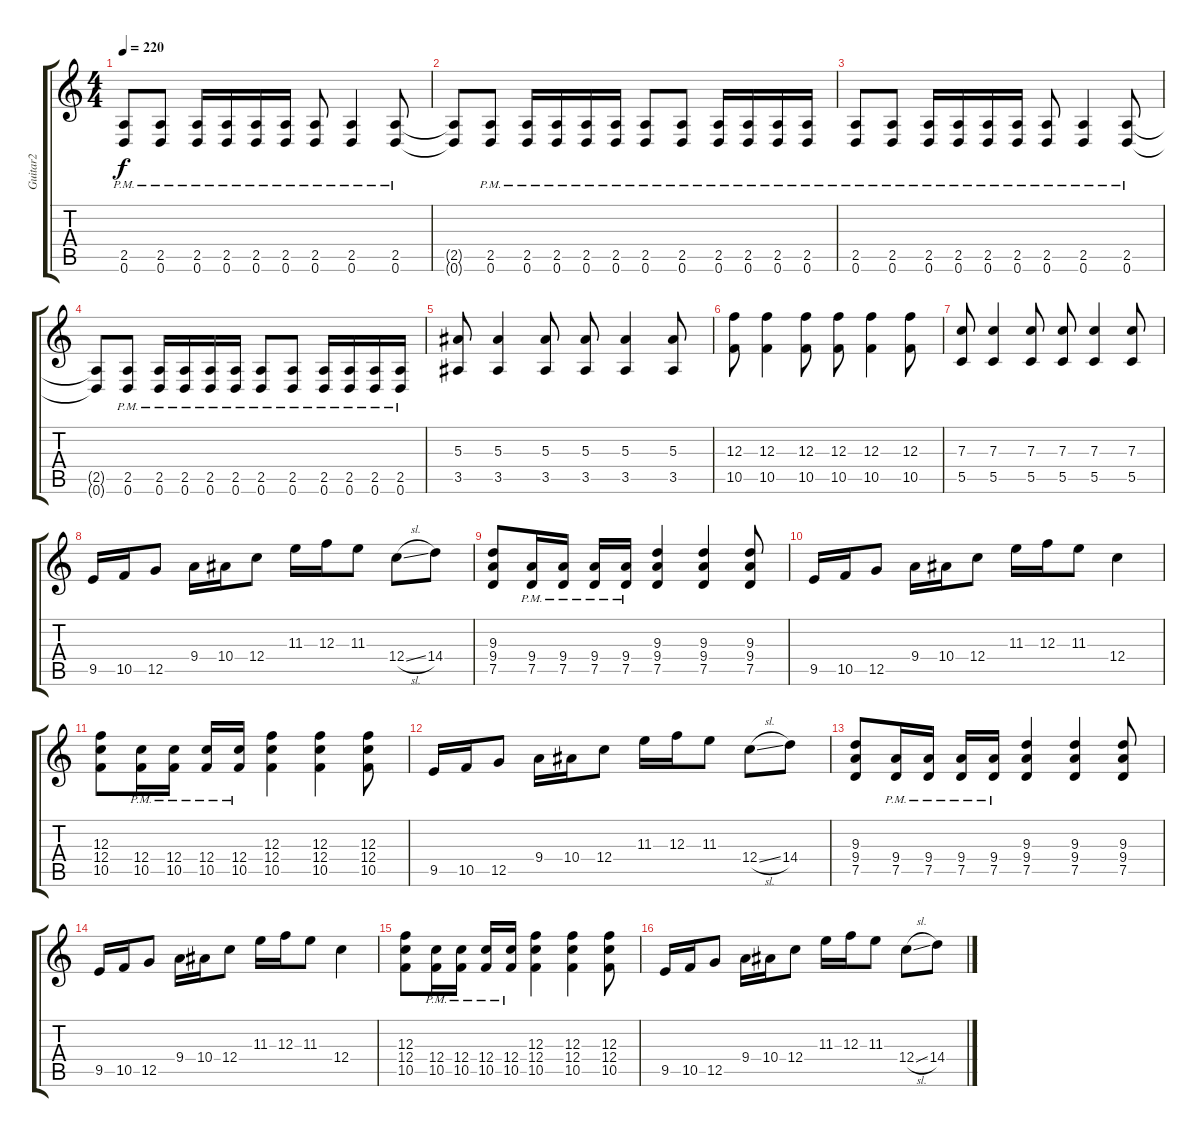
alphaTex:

\track ("Guitar2" "Guitar2") {instrument overdrivenguitar}
\staff {score tabs}
\tuning (D4 A3 F3 C3 G2 D2) {hide}
\ts (4 4)
\tempo 220
\clef g2
\ks c
(2.5{pm} 0.6{pm}).8{dy f} (2.5{pm} 0.6{pm}).8 (2.5{pm} 0.6{pm}).16 (2.5{pm} 0.6{pm}).16 (2.5{pm} 0.6{pm}).16 (2.5{pm} 0.6{pm}).16 (2.5{pm} 0.6{pm}).8 (2.5{pm} 0.6{pm}).4 (2.5{pm} 0.6{pm}).8 |
(2.5{t} 0.6{t}).8 (2.5{pm} 0.6{pm}).8 (2.5{pm} 0.6{pm}).16 (2.5{pm} 0.6{pm}).16 (2.5{pm} 0.6{pm}).16 (2.5{pm} 0.6{pm}).16 (2.5{pm} 0.6{pm}).8 (2.5{pm} 0.6{pm}).8 (2.5{pm} 0.6{pm}).16 (2.5{pm} 0.6{pm}).16 (2.5{pm} 0.6{pm}).16 (2.5{pm} 0.6{pm}).16 |
(2.5{pm} 0.6{pm}).8 (2.5{pm} 0.6{pm}).8 (2.5{pm} 0.6{pm}).16 (2.5{pm} 0.6{pm}).16 (2.5{pm} 0.6{pm}).16 (2.5{pm} 0.6{pm}).16 (2.5{pm} 0.6{pm}).8 (2.5{pm} 0.6{pm}).4 (2.5{pm} 0.6{pm}).8 |
(2.5{t} 0.6{t}).8 (2.5{pm} 0.6{pm}).8 (2.5{pm} 0.6{pm}).16 (2.5{pm} 0.6{pm}).16 (2.5{pm} 0.6{pm}).16 (2.5{pm} 0.6{pm}).16 (2.5{pm} 0.6{pm}).8 (2.5{pm} 0.6{pm}).8 (2.5{pm} 0.6{pm}).16 (2.5{pm} 0.6{pm}).16 (2.5{pm} 0.6{pm}).16 (2.5{pm} 0.6{pm}).16 |
(5.3 3.5).8 (5.3 3.5).4 (5.3 3.5).8 (5.3 3.5).8 (5.3 3.5).4 (5.3 3.5).8 |
(12.3 10.5).8 (12.3 10.5).4 (12.3 10.5).8 (12.3 10.5).8 (12.3 10.5).4 (12.3 10.5).8 |
(7.3 5.5).8 (7.3 5.5).4 (7.3 5.5).8 (7.3 5.5).8 (7.3 5.5).4 (7.3 5.5).8 |
9.5.16 10.5.16 12.5.8 9.4.16 10.4.16 12.4.8 11.3.16 12.3.16 11.3.8 12.4{sl}.8 14.4.8 |
(9.3 9.4 7.5).8 (9.4{pm} 7.5{pm}).16 (9.4{pm} 7.5{pm}).16 (9.4{pm} 7.5{pm}).16 (9.4{pm} 7.5{pm}).16 (9.3 9.4 7.5).4 (9.3 9.4 7.5).4 (9.3 9.4 7.5).8 |
9.5.16 10.5.16 12.5.8 9.4.16 10.4.16 12.4.8 11.3.16 12.3.16 11.3.8 12.4.4 |
(12.3 12.4 10.5).8 (12.4{pm} 10.5{pm}).16 (12.4{pm} 10.5{pm}).16 (12.4{pm} 10.5{pm}).16 (12.4{pm} 10.5{pm}).16 (12.3 12.4 10.5).4 (12.3 12.4 10.5).4 (12.3 12.4 10.5).8 |
9.5.16 10.5.16 12.5.8 9.4.16 10.4.16 12.4.8 11.3.16 12.3.16 11.3.8 12.4{sl}.8 14.4.8 |
(9.3 9.4 7.5).8 (9.4{pm} 7.5{pm}).16 (9.4{pm} 7.5{pm}).16 (9.4{pm} 7.5{pm}).16 (9.4{pm} 7.5{pm}).16 (9.3 9.4 7.5).4 (9.3 9.4 7.5).4 (9.3 9.4 7.5).8 |
9.5.16 10.5.16 12.5.8 9.4.16 10.4.16 12.4.8 11.3.16 12.3.16 11.3.8 12.4.4 |
(12.3 12.4 10.5).8 (12.4{pm} 10.5{pm}).16 (12.4{pm} 10.5{pm}).16 (12.4{pm} 10.5{pm}).16 (12.4{pm} 10.5{pm}).16 (12.3 12.4 10.5).4 (12.3 12.4 10.5).4 (12.3 12.4 10.5).8 |
9.5.16 10.5.16 12.5.8 9.4.16 10.4.16 12.4.8 11.3.16 12.3.16 11.3.8 12.4{sl}.8 14.4.8
